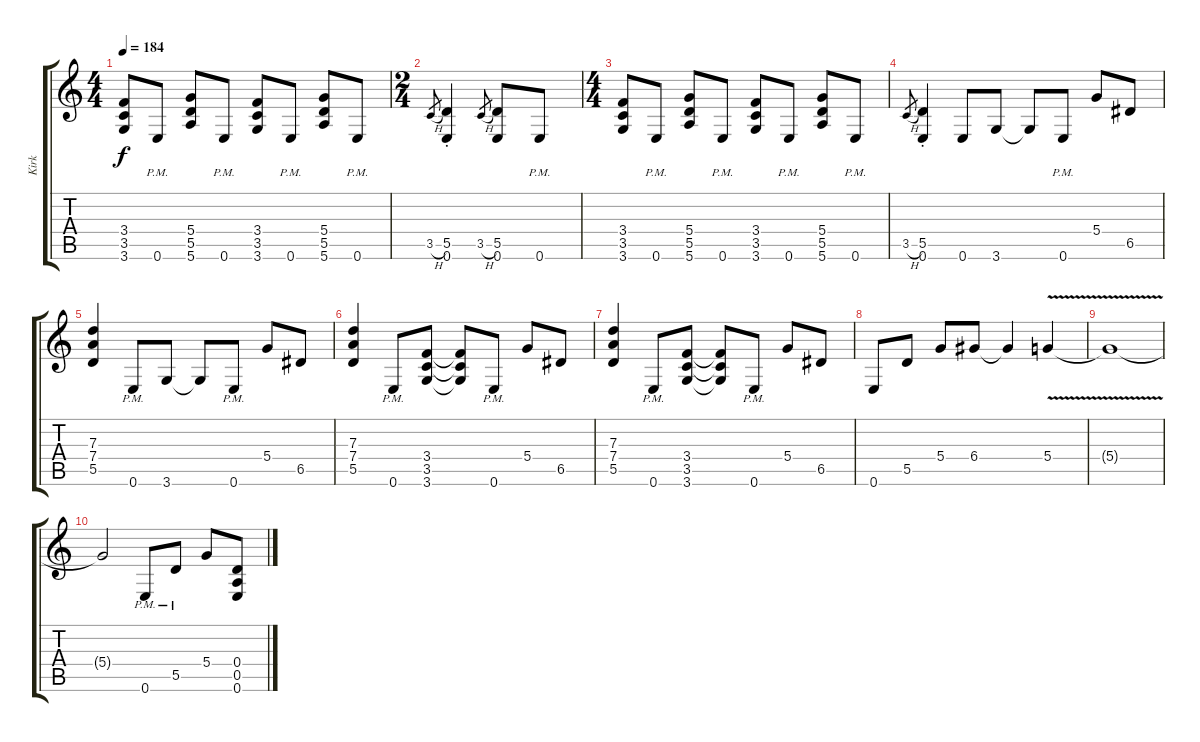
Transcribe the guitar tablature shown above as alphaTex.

\track ("Kirk" "Kirk") {instrument distortionguitar}
\staff {score tabs}
\tuning (E4 B3 G3 D3 A2 E2) {hide}
\ts (4 4)
\tempo 184
\clef g2
\ks c
(3.4 3.5 3.6).8{dy f} 0.6{pm}.8 (5.4 5.5 5.6).8 0.6{pm}.8 (3.4 3.5 3.6).8 0.6{pm}.8 (5.4 5.5 5.6).8 0.6{pm}.8 |
\ts (2 4)
3.5{h}.8{gr} (5.5{st} 0.6{st}).4 3.5{h}.8{gr} (5.5 0.6).8 0.6{pm}.8 |
\ts (4 4)
(3.4 3.5 3.6).8 0.6{pm}.8 (5.4 5.5 5.6).8 0.6{pm}.8 (3.4 3.5 3.6).8 0.6{pm}.8 (5.4 5.5 5.6).8 0.6{pm}.8 |
3.5{h}.8{gr} (5.5{st} 0.6{st}).4 0.6.8 3.6.8 3.6{t}.8 0.6{pm}.8 5.4.8 6.5.8 |
(7.3 7.4 5.5).4 0.6{pm}.8 3.6.8 3.6{t}.8 0.6{pm}.8 5.4.8 6.5.8 |
(7.3 7.4 5.5).4 0.6{pm}.8 (3.4 3.5 3.6).8 (3.4{t} 3.5{t} 3.6{t}).8 0.6{pm}.8 5.4.8 6.5.8 |
(7.3 7.4 5.5).4 0.6{pm}.8 (3.4 3.5 3.6).8 (3.4{t} 3.5{t} 3.6{t}).8 0.6{pm}.8 5.4.8 6.5.8 |
0.6.8 5.5.8 5.4.8 6.4.8 6.4{t}.4 5.4{v}.4 |
5.4{t}.1 |
5.4{t}.2 0.6{pm}.8 5.5{pm}.8 5.4.8 (0.4 0.5 0.6).8
